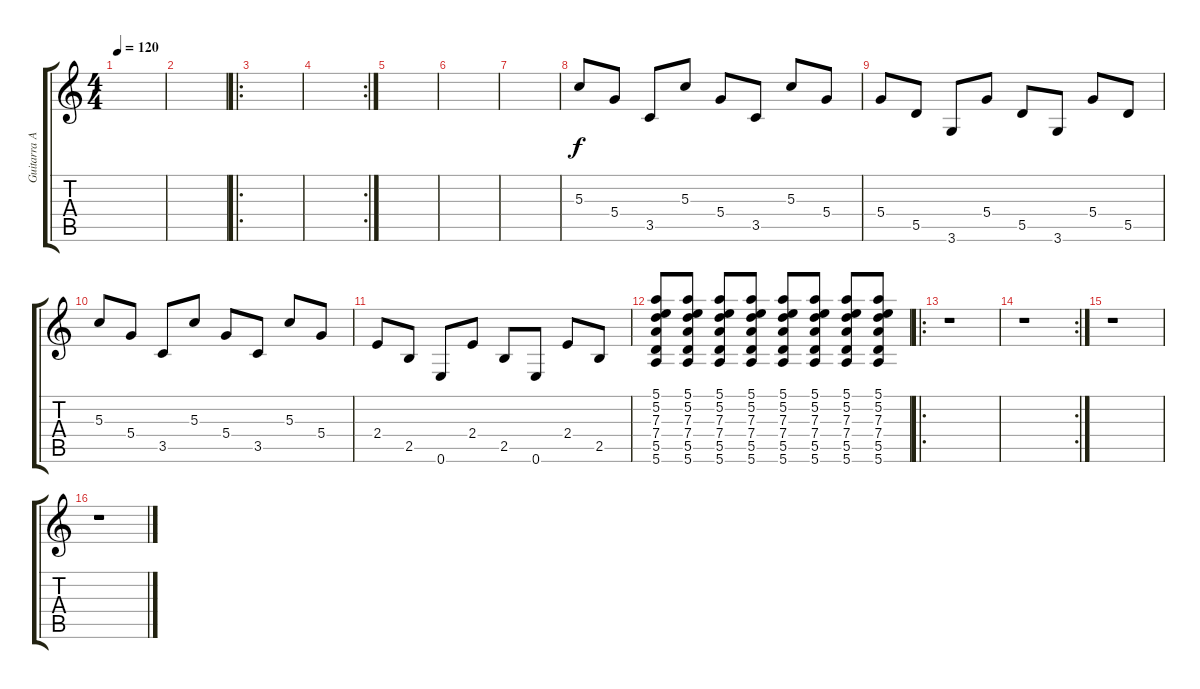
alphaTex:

\track ("Guitarra Acustica" "Guitarra A") {instrument acousticguitarnylon}
\staff {score tabs}
\tuning (E4 B3 G3 D3 A2 E2) {hide}
\ts (4 4)
\tempo 120
\clef g2
\ks c
|
|
\ro
|
\rc 2
|
|
|
|
5.3.8 5.4.8 3.5.8 5.3.8 5.4.8 3.5.8 5.3.8 5.4.8 |
5.4.8 5.5.8 3.6.8 5.4.8 5.5.8 3.6.8 5.4.8 5.5.8 |
5.3.8 5.4.8 3.5.8 5.3.8 5.4.8 3.5.8 5.3.8 5.4.8 |
2.4.8 2.5.8 0.6.8 2.4.8 2.5.8 0.6.8 2.4.8 2.5.8 |
(5.1 5.2 7.3 7.4 5.5 5.6).8 (5.1 5.2 7.3 7.4 5.5 5.6).8 (5.1 5.2 7.3 7.4 5.5 5.6).8 (5.1 5.2 7.3 7.4 5.5 5.6).8 (5.1 5.2 7.3 7.4 5.5 5.6).8 (5.1 5.2 7.3 7.4 5.5 5.6).8 (5.1 5.2 7.3 7.4 5.5 5.6).8 (5.1 5.2 7.3 7.4 5.5 5.6).8 |
\ro
r.1 |
\rc 2
r.1 |
r.1 |
r.1
